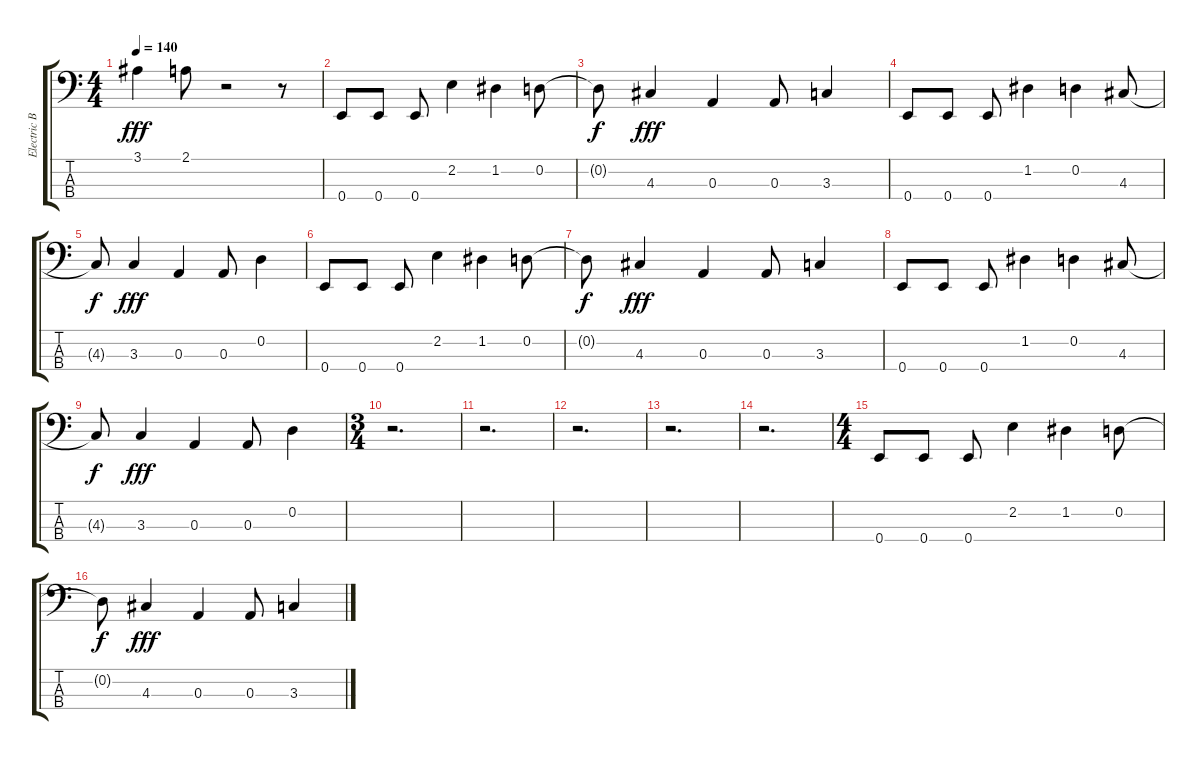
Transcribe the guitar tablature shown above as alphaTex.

\track ("Electric Bass (pick)" "Electric B") {instrument electricbasspick}
\staff {score tabs}
\tuning (G2 D2 A1 E1) {hide}
\ts (4 4)
\tempo 140
\clef f4
\ks c
3.1.4{dy fff} 2.1.8 r.2 r.8 |
0.4.8 0.4.8 0.4.8 2.2.4 1.2.4 0.2.8 |
0.2{t}.8{dy f} 4.3.4{dy fff} 0.3.4 0.3.8 3.3.4 |
0.4.8 0.4.8 0.4.8 1.2.4 0.2.4 4.3.8 |
4.3{t}.8{dy f} 3.3.4{dy fff} 0.3.4 0.3.8 0.2.4 |
0.4.8 0.4.8 0.4.8 2.2.4 1.2.4 0.2.8 |
0.2{t}.8{dy f} 4.3.4{dy fff} 0.3.4 0.3.8 3.3.4 |
0.4.8 0.4.8 0.4.8 1.2.4 0.2.4 4.3.8 |
4.3{t}.8{dy f} 3.3.4{dy fff} 0.3.4 0.3.8 0.2.4 |
\ts (3 4)
r.2{d} |
r.2{d} |
r.2{d} |
r.2{d} |
r.2{d} |
\ts (4 4)
0.4.8 0.4.8 0.4.8 2.2.4 1.2.4 0.2.8 |
0.2{t}.8{dy f} 4.3.4{dy fff} 0.3.4 0.3.8 3.3.4
